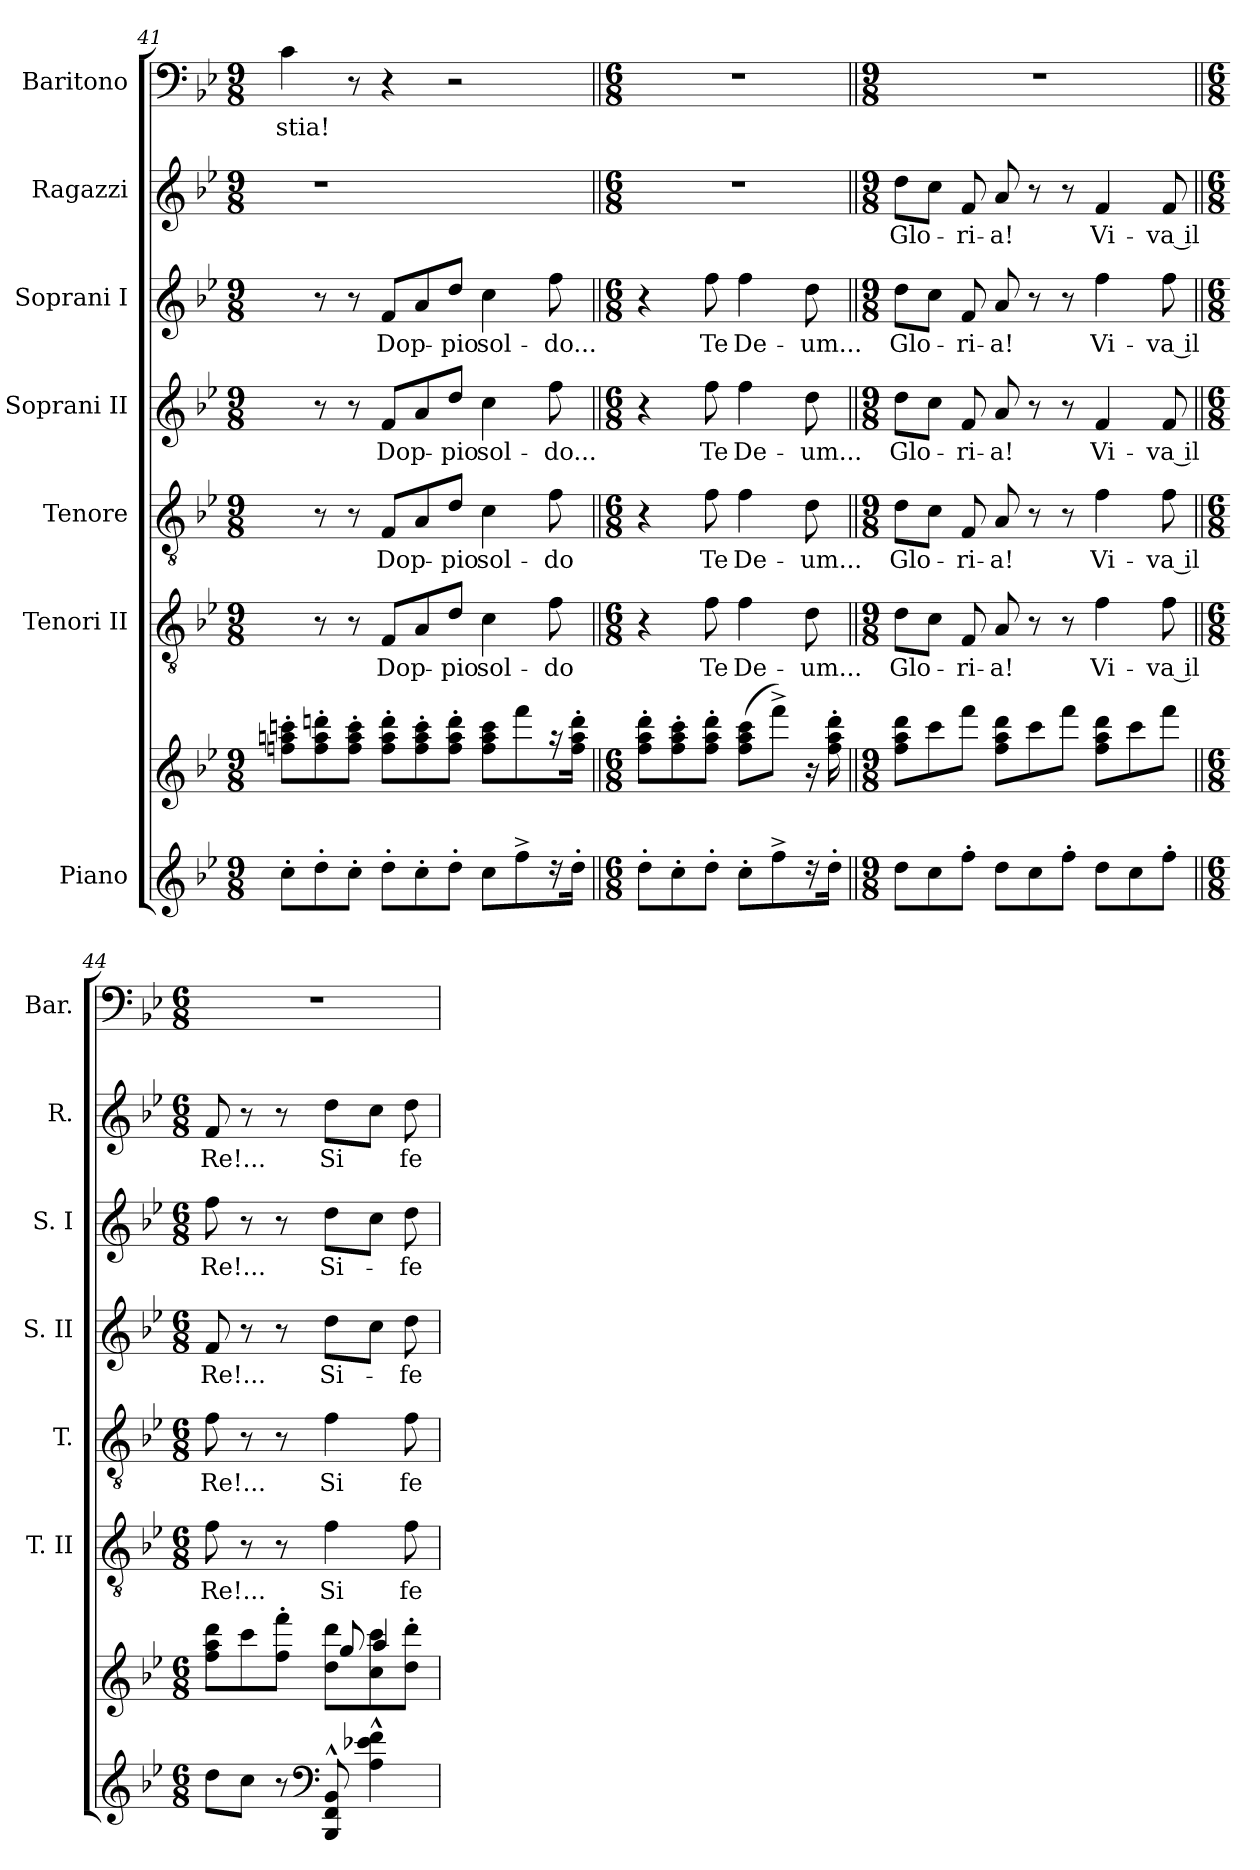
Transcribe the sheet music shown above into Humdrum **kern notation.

**kern	**kern	**kern	**text	**kern	**text	**kern	**text	**kern	**text	**kern	**text	**kern	**text
*part7	*part7	*part6	*part6	*part5	*part5	*part4	*part4	*part3	*part3	*part2	*part2	*part1	*part1
*staff8	*staff7	*staff6	*staff6	*staff5	*staff5	*staff4	*staff4	*staff3	*staff3	*staff2	*staff2	*staff1	*staff1
*I"Piano	*	*I"Tenori II	*	*I"Tenore	*	*I"Soprani II	*	*I"Soprani I	*	*I"Ragazzi	*	*I"Baritono	*
*	*	*I'T. II	*	*I'T.	*	*I'S. II	*	*I'S. I	*	*I'R.	*	*I'Bar.	*
!!LO:PB:g=z
*clefG2	*clefG2	*clefGv2	*	*clefGv2	*	*clefG2	*	*clefG2	*	*clefG2	*	*clefF4	*
*k[b-e-]	*k[b-e-]	*k[b-e-]	*	*k[b-e-]	*	*k[b-e-]	*	*k[b-e-]	*	*k[b-e-]	*	*k[b-e-]	*
*M9/8	*M9/8	*M9/8	*	*M9/8	*	*M9/8	*	*M9/8	*	*M9/8	*	*M9/8	*
=41	=41	=41	=41	=41	=41	=41	=41	=41	=41	=41	=41	=41	=41
!	!	!	!LO:LY:b	!	!LO:LY:b	!	!LO:LY:b	!	!LO:LY:b	!	!LO:LY:b	!	!LO:LY:b
8cc'\L	8ffn\' 8aan\' 8cccn\'L	8f!\yy	ah!	8f!\yy	ah!	8ff!\yy	ah!	8ff!\yy	ah!	8ff!\yy	ah!	4c\	-stia!
8dd'\	8ff\' 8aa\' 8dddn\'	8r	.	8r	.	8r	.	8r	.	1r	.	.	.
8cc'\J	8ff\' 8aa\' 8ccc\'J	8r	.	8r	.	8r	.	8r	.	.	.	8r	.
!	!	!	!LO:LY:b	!	!LO:LY:b	!	!LO:LY:b	!	!LO:LY:b	!	!	!	!
8dd'\L	8ff\' 8aa\' 8ddd\'L	8F/L	Dop-	8F/L	Dop-	8f/L	Dop-	8f/L	Dop-	.	.	4r	.
8cc'\	8ff\' 8aa\' 8ccc\'	8A/	.	8A/	.	8a/	.	8a/	.	.	.	.	.
!	!	!	!LO:LY:b	!	!LO:LY:b	!	!LO:LY:b	!	!LO:LY:b	!	!	!	!
8dd'\J	8ff\' 8aa\' 8ddd\'J	8d/J	-pio	8d/J	-pio	8dd/J	-pio	8dd/J	-pio	.	.	2r	.
!	!	!	!LO:LY:b	!	!LO:LY:b	!	!LO:LY:b	!	!LO:LY:b	!	!	!	!
8cc\L	8ff\ 8aa\ 8ccc\L	4c\	sol-	4c\	sol-	4cc\	sol-	4cc\	sol-	.	.	.	.
8ff^\	8fff\	.	.	.	.	.	.	.	.	.	.	.	.
!	!	!	!LO:LY:b	!	!LO:LY:b	!	!LO:LY:b	!	!LO:LY:b	!	!	!	!
16r	16r	8f\	-do	8f\	-do	8ff\	-do...	8ff\	-do...	.	.	.	.
16dd'\Jk	16ff\' 16aa\' 16ddd\'Jk	.	.	.	.	.	.	.	.	.	.	.	.
=42||	=42||	=42||	=42||	=42||	=42||	=42||	=42||	=42||	=42||	=42||	=42||	=42||	=42||
*M6/8	*M6/8	*M6/8	*	*M6/8	*	*M6/8	*	*M6/8	*	*M6/8	*	*M6/8	*
8dd'\L	8ff\' 8aa\' 8ddd\'L	4r	.	4r	.	4r	.	4r	.	2.r	.	2.r	.
8cc'\	8ff\' 8aa\' 8ccc\'	.	.	.	.	.	.	.	.	.	.	.	.
!	!	!	!LO:LY:b	!	!LO:LY:b	!	!LO:LY:b	!	!LO:LY:b	!	!	!	!
8dd'\J	8ff\' 8aa\' 8ddd\'J	8f\	Te	8f\	Te	8ff\	Te	8ff\	Te	.	.	.	.
!	!	!	!LO:LY:b	!	!LO:LY:b	!	!LO:LY:b	!	!LO:LY:b	!	!	!	!
8cc'\L	(8ff\ 8aa\ 8ccc\L	4f\	De-	4f\	De-	4ff\	De-	4ff\	De-	.	.	.	.
8ff^\	8fff^\J)	.	.	.	.	.	.	.	.	.	.	.	.
!	!	!	!LO:LY:b	!	!LO:LY:b	!	!LO:LY:b	!	!LO:LY:b	!	!	!	!
16r	16r	8d\	-um...	8d\	-um...	8dd\	-um...	8dd\	-um...	.	.	.	.
16dd'\Jk	16ff\' 16aa\' 16ddd\'	.	.	.	.	.	.	.	.	.	.	.	.
!!LO:PB:g=z
=43||	=43||	=43||	=43||	=43||	=43||	=43||	=43||	=43||	=43||	=43||	=43||	=43||	=43||
*M9/8	*M9/8	*M9/8	*	*M9/8	*	*M9/8	*	*M9/8	*	*M9/8	*	*M9/8	*
!	!	!	!LO:LY:b	!	!LO:LY:b	!	!LO:LY:b	!	!LO:LY:b	!	!LO:LY:b	!	!
8dd\L	8ff\ 8aa\ 8ddd\L	8d\L	Glo-	8d\L	Glo-	8dd\L	Glo-	8dd\L	Glo-	8dd\L	Glo-	8%9r	.
8cc\	8ccc\	8c\J	.	8c\J	.	8cc\J	.	8cc\J	.	8cc\J	.	.	.
!	!	!	!LO:LY:b	!	!LO:LY:b	!	!LO:LY:b	!	!LO:LY:b	!	!LO:LY:b	!	!
8ff'\J	8fff\J	8F/	-ri-	8F/	-ri-	8f/	-ri-	8f/	-ri-	8f/	-ri-	.	.
!	!	!	!LO:LY:b	!	!LO:LY:b	!	!LO:LY:b	!	!LO:LY:b	!	!LO:LY:b	!	!
8dd\L	8ff\ 8aa\ 8ddd\L	8A/	-a!	8A/	-a!	8a/	-a!	8a/	-a!	8a/	-a!	.	.
8cc\	8ccc\	8r	.	8r	.	8r	.	8r	.	8r	.	.	.
8ff'\J	8fff\J	8r	.	8r	.	8r	.	8r	.	8r	.	.	.
!	!	!	!LO:LY:b	!	!LO:LY:b	!	!LO:LY:b	!	!LO:LY:b	!	!LO:LY:b	!	!
8dd\L	8ff\ 8aa\ 8ddd\L	4f\	Vi-	4f\	Vi-	4f/	Vi-	4ff\	Vi-	4f/	Vi-	.	.
8cc\	8ccc\	.	.	.	.	.	.	.	.	.	.	.	.
!	!	!	!LO:LY:b	!	!LO:LY:b	!	!LO:LY:b	!	!LO:LY:b	!	!LO:LY:b	!	!
8ff'\J	8fff\J	8f\	-va il	8f\	-va il	8f/	-va il	8ff\	-va il	8f/	-va il	.	.
=44||	=44||	=44||	=44||	=44||	=44||	=44||	=44||	=44||	=44||	=44||	=44||	=44||	=44||
*M6/8	*M6/8	*M6/8	*	*M6/8	*	*M6/8	*	*M6/8	*	*M6/8	*	*M6/8	*
*	*^	*	*	*	*	*	*	*	*	*	*	*	*
!	!	!	!	!LO:LY:b	!	!LO:LY:b	!	!LO:LY:b	!	!LO:LY:b	!	!LO:LY:b	!	!
8dd\L	8ff\ 8aa\ 8ddd\L	4.ryy	8f\	Re!...	8f\	Re!...	8f/	Re!...	8ff\	Re!...	8f/	Re!...	2.r	.
8cc\J	8ccc\	.	8r	.	8r	.	8r	.	8r	.	8r	.	.	.
8r	8ff\' 8fff\'J	.	8r	.	8r	.	8r	.	8r	.	8r	.	.	.
*clefF4	*	*	*	*	*	*	*	*	*	*	*	*	*	*
!	!	!	!	!LO:LY:b	!	!LO:LY:b	!	!LO:LY:b	!	!LO:LY:b	!	!LO:LY:b	!	!
8BBB-/^^ 8FF/^^ 8BB-/^^	8dd\ 8ddd\L	8gg/	4f\	Si	4f\	Si	8dd\L	Si-	8dd\L	Si-	8dd\L	Si	.	.
4A\^^ 4e-X\^^ 4f\^^	8cc\ 8ccc\	4aa/	.	.	.	.	8cc\J	.	8cc\J	.	8cc\J	.	.	.
!	!	!	!	!LO:LY:b	!	!LO:LY:b	!	!LO:LY:b	!	!LO:LY:b	!	!LO:LY:b	!	!
.	8dd\' 8ddd\'J	.	8f\	fe-	8f\	fe-	8dd\	-fe-	8dd\	-fe-	8dd\	fe-	.	.
*	*v	*v	*	*	*	*	*	*	*	*	*	*	*	*
=	=	=	=	=	=	=	=	=	=	=	=	=	=
*-	*-	*-	*-	*-	*-	*-	*-	*-	*-	*-	*-	*-	*-
